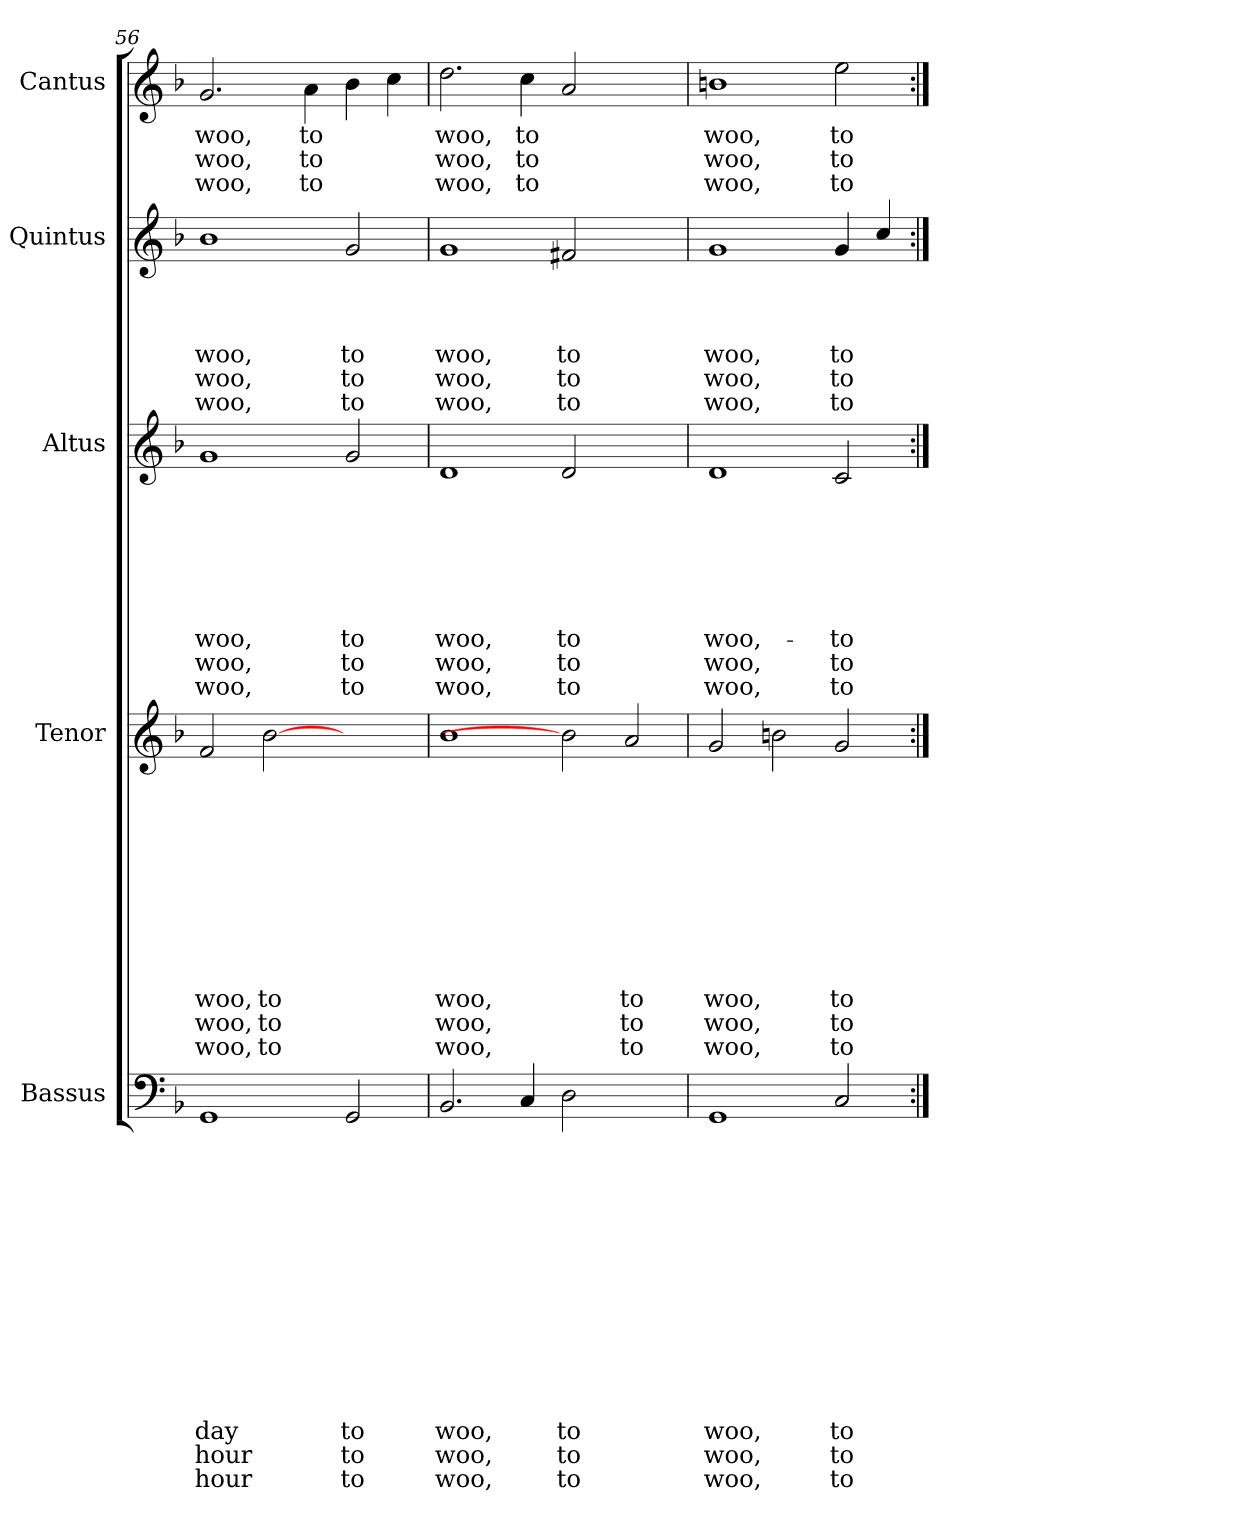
**kern	**text	**text	**text	**text	**text	**text	**text	**text	**text	**text	**text	**text	**text	**text	**text	**kern	**text	**text	**text	**text	**text	**text	**text	**text	**text	**text	**text	**text	**kern	**text	**text	**text	**text	**text	**text	**text	**text	**text	**kern	**text	**text	**text	**text	**text	**text	**kern	**text	**text	**text
*part5	*part5	*part5	*part5	*part5	*part5	*part5	*part5	*part5	*part5	*part5	*part5	*part5	*part5	*part5	*part5	*part4	*part4	*part4	*part4	*part4	*part4	*part4	*part4	*part4	*part4	*part4	*part4	*part4	*part3	*part3	*part3	*part3	*part3	*part3	*part3	*part3	*part3	*part3	*part2	*part2	*part2	*part2	*part2	*part2	*part2	*part1	*part1	*part1	*part1
*staff5	*staff5	*staff5	*staff5	*staff5	*staff5	*staff5	*staff5	*staff5	*staff5	*staff5	*staff5	*staff5	*staff5	*staff5	*staff5	*staff4	*staff4	*staff4	*staff4	*staff4	*staff4	*staff4	*staff4	*staff4	*staff4	*staff4	*staff4	*staff4	*staff3	*staff3	*staff3	*staff3	*staff3	*staff3	*staff3	*staff3	*staff3	*staff3	*staff2	*staff2	*staff2	*staff2	*staff2	*staff2	*staff2	*staff1	*staff1	*staff1	*staff1
*I"Bassus	*	*	*	*	*	*	*	*	*	*	*	*	*	*	*	*I"Tenor	*	*	*	*	*	*	*	*	*	*	*	*	*I"Altus	*	*	*	*	*	*	*	*	*	*I"Quintus	*	*	*	*	*	*	*I"Cantus	*	*	*
*clefF4	*	*	*	*	*	*	*	*	*	*	*	*	*	*	*	*clefG2	*	*	*	*	*	*	*	*	*	*	*	*	*clefG2	*	*	*	*	*	*	*	*	*	*clefG2	*	*	*	*	*	*	*clefG2	*	*	*
*k[b-]	*	*	*	*	*	*	*	*	*	*	*	*	*	*	*	*k[b-]	*	*	*	*	*	*	*	*	*	*	*	*	*k[b-]	*	*	*	*	*	*	*	*	*	*k[b-]	*	*	*	*	*	*	*k[b-]	*	*	*
*F:	*	*	*	*	*	*	*	*	*	*	*	*	*	*	*	*F:	*	*	*	*	*	*	*	*	*	*	*	*	*F:	*	*	*	*	*	*	*	*	*	*F:	*	*	*	*	*	*	*F:	*	*	*
=56	=56	=56	=56	=56	=56	=56	=56	=56	=56	=56	=56	=56	=56	=56	=56	=56	=56	=56	=56	=56	=56	=56	=56	=56	=56	=56	=56	=56	=56	=56	=56	=56	=56	=56	=56	=56	=56	=56	=56	=56	=56	=56	=56	=56	=56	=56	=56	=56	=56
!	!	!	!	!	!	!	!	!	!	!	!	!	!LO:LY:b	!LO:LY:b	!LO:LY:b	!	!	!	!	!	!	!	!	!	!	!LO:LY:b	!LO:LY:b	!LO:LY:b	!	!	!	!	!	!	!	!LO:LY:b	!LO:LY:b	!LO:LY:b	!	!	!	!	!LO:LY:b	!LO:LY:b	!LO:LY:b	!	!LO:LY:b	!LO:LY:b	!LO:LY:b
1GG	.	.	.	.	.	.	.	.	.	.	.	.	day	hour	hour	2f/	.	.	.	.	.	.	.	.	.	woo,	woo,	woo,	1g	.	.	.	.	.	.	woo,	woo,	woo,	1b-	.	.	.	woo,	woo,	woo,	2.g/	woo,	woo,	woo,
!	!	!	!	!	!	!	!	!	!	!	!	!	!	!	!	!	!	!	!	!	!	!	!	!	!	!LO:LY:b	!LO:LY:b	!LO:LY:b	!	!	!	!	!	!	!	!	!	!	!	!	!	!	!	!	!	!	!	!	!
.	.	.	.	.	.	.	.	.	.	.	.	.	.	.	.	[2b-	.	.	.	.	.	.	.	.	.	to	to	to	.	.	.	.	.	.	.	.	.	.	.	.	.	.	.	.	.	.	.	.	.
!	!	!	!	!	!	!	!	!	!	!	!	!	!	!	!	!	!	!	!	!	!	!	!	!	!	!	!	!	!	!	!	!	!	!	!	!	!	!	!	!	!	!	!	!	!	!	!LO:LY:b	!LO:LY:b	!LO:LY:b
.	.	.	.	.	.	.	.	.	.	.	.	.	.	.	.	.	.	.	.	.	.	.	.	.	.	.	.	.	.	.	.	.	.	.	.	.	.	.	.	.	.	.	.	.	.	4a\	to	to	to
!	!	!	!	!	!	!	!	!	!	!	!	!	!LO:LY:b	!LO:LY:b	!LO:LY:b	!	!	!	!	!	!	!	!	!	!	!	!	!	!	!	!	!	!	!	!	!LO:LY:b	!LO:LY:b	!LO:LY:b	!	!	!	!	!LO:LY:b	!LO:LY:b	!LO:LY:b	!	!	!	!
2GG/	.	.	.	.	.	.	.	.	.	.	.	.	to	to	to	2ryy	.	.	.	.	.	.	.	.	.	.	.	.	2g/	.	.	.	.	.	.	to	to	to	2g/	.	.	.	to	to	to	4b-\	.	.	.
.	.	.	.	.	.	.	.	.	.	.	.	.	.	.	.	.	.	.	.	.	.	.	.	.	.	.	.	.	.	.	.	.	.	.	.	.	.	.	.	.	.	.	.	.	.	4cc\	.	.	.
=57	=57	=57	=57	=57	=57	=57	=57	=57	=57	=57	=57	=57	=57	=57	=57	=57	=57	=57	=57	=57	=57	=57	=57	=57	=57	=57	=57	=57	=57	=57	=57	=57	=57	=57	=57	=57	=57	=57	=57	=57	=57	=57	=57	=57	=57	=57	=57	=57	=57
!	!	!	!	!	!	!	!	!	!	!	!	!	!LO:LY:b	!LO:LY:b	!LO:LY:b	!	!	!	!	!	!	!	!	!	!	!LO:LY:b	!LO:LY:b	!LO:LY:b	!	!	!	!	!	!	!	!LO:LY:b	!LO:LY:b	!LO:LY:b	!	!	!	!	!LO:LY:b	!LO:LY:b	!LO:LY:b	!	!LO:LY:b	!LO:LY:b	!LO:LY:b
2.BB-/	.	.	.	.	.	.	.	.	.	.	.	.	woo,	woo,	woo,	1b-	.	.	.	.	.	.	.	.	.	woo,	woo,	woo,	1d	.	.	.	.	.	.	woo,	woo,	woo,	1g	.	.	.	woo,	woo,	woo,	2.dd\	woo,	woo,	woo,
!	!	!	!	!	!	!	!	!	!	!	!	!	!	!	!	!	!	!	!	!	!	!	!	!	!	!	!	!	!	!	!	!	!	!	!	!	!	!	!	!	!	!	!	!	!	!	!LO:LY:b	!LO:LY:b	!LO:LY:b
4C/	.	.	.	.	.	.	.	.	.	.	.	.	.	.	.	.	.	.	.	.	.	.	.	.	.	.	.	.	.	.	.	.	.	.	.	.	.	.	.	.	.	.	.	.	.	4cc\	to	to	to
!	!	!	!	!	!	!	!	!	!	!	!	!	!LO:LY:b	!LO:LY:b	!LO:LY:b	!	!	!	!	!	!	!	!	!	!	!	!	!	!	!	!	!	!	!	!	!LO:LY:b	!LO:LY:b	!LO:LY:b	!	!	!	!	!LO:LY:b	!LO:LY:b	!LO:LY:b	!	!	!	!
2D\	.	.	.	.	.	.	.	.	.	.	.	.	to	to	to	2b-]	.	.	.	.	.	.	.	.	.	.	.	.	2d/	.	.	.	.	.	.	to	to	to	2f#X/	.	.	.	to	to	to	2a/	.	.	.
!	!	!	!	!	!	!	!	!	!	!	!	!	!	!	!	!	!	!	!	!	!	!	!	!	!	!LO:LY:b	!LO:LY:b	!LO:LY:b	!	!	!	!	!	!	!	!	!	!	!	!	!	!	!	!	!	!	!	!	!
2ryy	.	.	.	.	.	.	.	.	.	.	.	.	.	.	.	2a/	.	.	.	.	.	.	.	.	.	to	to	to	2ryy	.	.	.	.	.	.	.	.	.	2ryy	.	.	.	.	.	.	2ryy	.	.	.
=58	=58	=58	=58	=58	=58	=58	=58	=58	=58	=58	=58	=58	=58	=58	=58	=58	=58	=58	=58	=58	=58	=58	=58	=58	=58	=58	=58	=58	=58	=58	=58	=58	=58	=58	=58	=58	=58	=58	=58	=58	=58	=58	=58	=58	=58	=58	=58	=58	=58
!	!	!	!	!	!	!	!	!	!	!	!	!	!LO:LY:b	!LO:LY:b	!LO:LY:b	!	!	!	!	!	!	!	!	!	!	!LO:LY:b	!LO:LY:b	!LO:LY:b	!	!	!	!	!	!	!	!LO:LY:b	!LO:LY:b	!LO:LY:b	!	!	!	!	!LO:LY:b	!LO:LY:b	!LO:LY:b	!	!LO:LY:b	!LO:LY:b	!LO:LY:b
1GG	.	.	.	.	.	.	.	.	.	.	.	.	woo,	woo,	woo,	2g/	.	.	.	.	.	.	.	.	.	woo,	woo,	woo,	1d	.	.	.	.	.	.	woo,-	woo,	woo,	1g	.	.	.	woo,	woo,	woo,	1bn	woo,	woo,	woo,
.	.	.	.	.	.	.	.	.	.	.	.	.	.	.	.	2bn\	.	.	.	.	.	.	.	.	.	.	.	.	.	.	.	.	.	.	.	.	.	.	.	.	.	.	.	.	.	.	.	.	.
!	!	!	!	!	!	!	!	!	!	!	!	!	!LO:LY:b	!LO:LY:b	!LO:LY:b	!	!	!	!	!	!	!	!	!	!	!LO:LY:b	!LO:LY:b	!LO:LY:b	!	!	!	!	!	!	!	!LO:LY:b	!LO:LY:b	!LO:LY:b	!	!	!	!	!LO:LY:b	!LO:LY:b	!LO:LY:b	!	!LO:LY:b	!LO:LY:b	!LO:LY:b
2C/	.	.	.	.	.	.	.	.	.	.	.	.	to	to	to	2g/	.	.	.	.	.	.	.	.	.	to	to	to	2c/	.	.	.	.	.	.	-to	to	to	4g/	.	.	.	to	to	to	2ee\	to	to	to
.	.	.	.	.	.	.	.	.	.	.	.	.	.	.	.	.	.	.	.	.	.	.	.	.	.	.	.	.	.	.	.	.	.	.	.	.	.	.	4cc/	.	.	.	.	.	.	.	.	.	.
=:|!	=:|!	=:|!	=:|!	=:|!	=:|!	=:|!	=:|!	=:|!	=:|!	=:|!	=:|!	=:|!	=:|!	=:|!	=:|!	=:|!	=:|!	=:|!	=:|!	=:|!	=:|!	=:|!	=:|!	=:|!	=:|!	=:|!	=:|!	=:|!	=:|!	=:|!	=:|!	=:|!	=:|!	=:|!	=:|!	=:|!	=:|!	=:|!	=:|!	=:|!	=:|!	=:|!	=:|!	=:|!	=:|!	=:|!	=:|!	=:|!	=:|!
*-	*-	*-	*-	*-	*-	*-	*-	*-	*-	*-	*-	*-	*-	*-	*-	*-	*-	*-	*-	*-	*-	*-	*-	*-	*-	*-	*-	*-	*-	*-	*-	*-	*-	*-	*-	*-	*-	*-	*-	*-	*-	*-	*-	*-	*-	*-	*-	*-	*-
